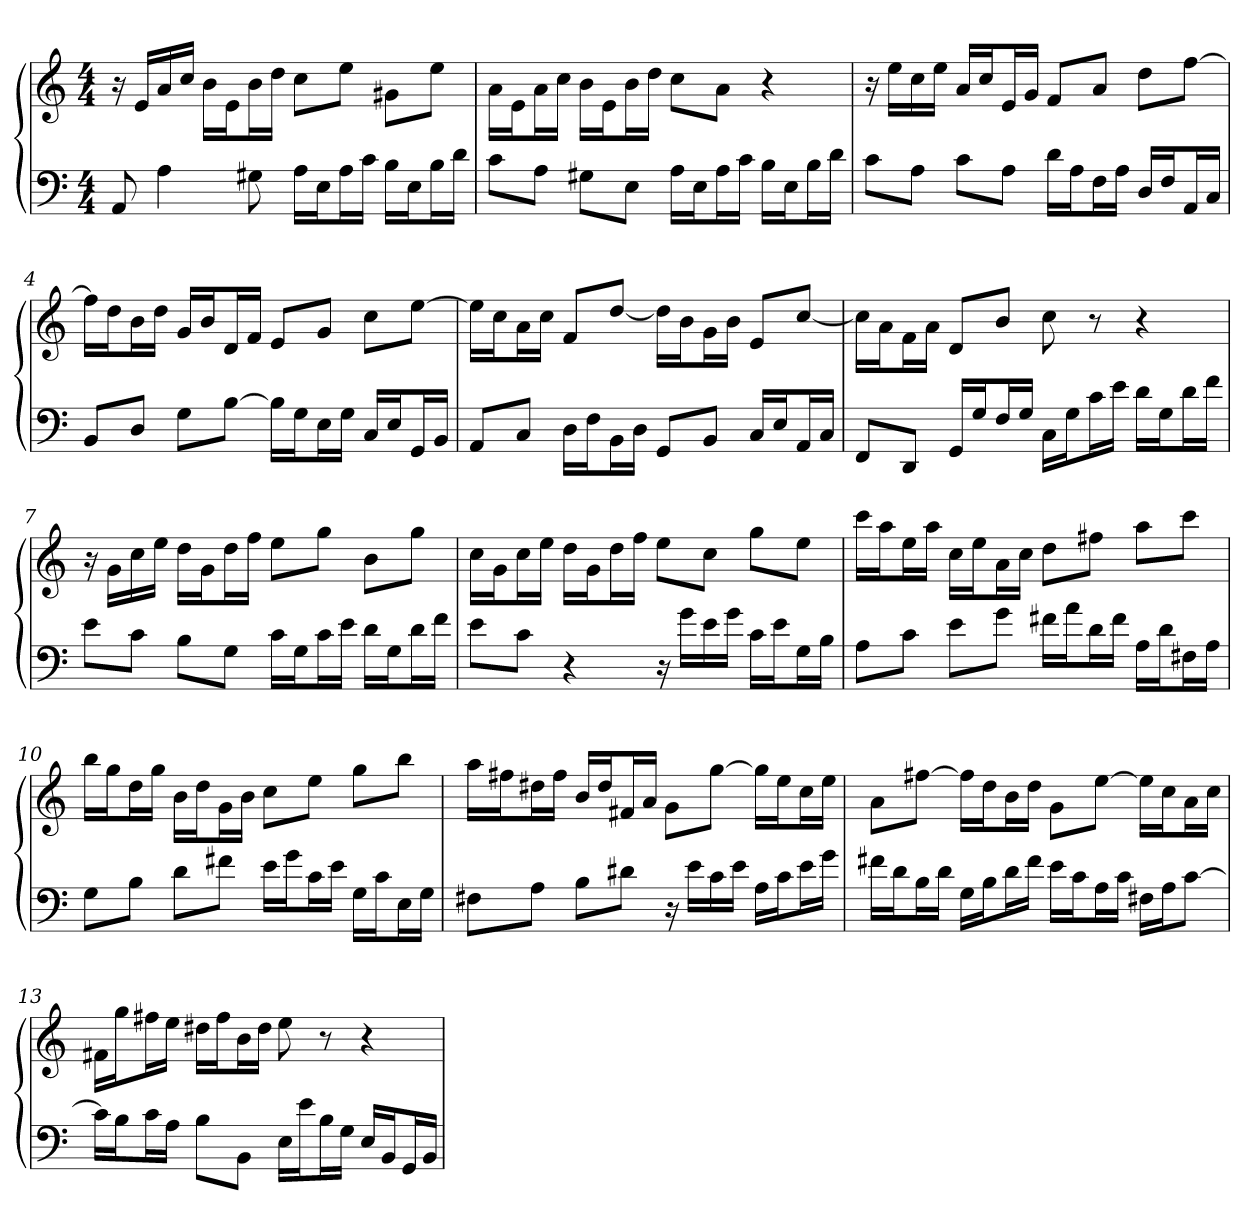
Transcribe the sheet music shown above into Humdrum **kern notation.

**kern	**kern
*part1	*part1
*staff2	*staff1
*clefF4	*clefG2
*k[]	*k[]
*a:	*a:
*M4/4	*M4/4
*MM77	*MM77
=1	=1
8AA	16r
.	16e/LL
4A	16a/
.	16cc/JJ
.	16b\LL
.	16e\J
8G#X	16b\L
.	16dd\JJ
16A\LL	8cc\L
16E\J	.
16A\L	8ee\J
16c\JJ	.
16B\LL	8g#X\L
16E\J	.
16B\L	8ee\J
16d\JJ	.
=2	=2
8c\L	16a\LL
.	16e\J
8A\J	16a\L
.	16cc\JJ
8G#X\L	16b\LL
.	16e\J
8E\J	16b\L
.	16dd\JJ
16A\LL	8cc\L
16E\J	.
16A\L	8a\J
16c\JJ	.
16B\LL	4r
16E\J	.
16B\L	.
16d\JJ	.
=3	=3
8c\L	16r
.	16ee\LL
8A\J	16cc\
.	16ee\JJ
8c\L	16a/LL
.	16cc/J
8A\J	16e/L
.	16g/JJ
16d\LL	8f/L
16A\J	.
16F\L	8a/J
16A\JJ	.
16D/LL	8dd\L
16F/J	.
16AA/L	[8ff\J
16C/JJ	.
=4	=4
8BB/L	16ff\LL]
.	16dd\J
8D/J	16b\L
.	16dd\JJ
8G\L	16g/LL
.	16b/J
[8B\J	16d/L
.	16f/JJ
16B\LL]	8e/L
16G\J	.
16E\L	8g/J
16G\JJ	.
16C/LL	8cc\L
16E/J	.
16GG/L	[8ee\J
16BB/JJ	.
=5	=5
8AA/L	16ee\LL]
.	16cc\J
8C/J	16a\L
.	16cc\JJ
16D\LL	8f/L
16F\J	.
16BB\L	[8dd/J
16D\JJ	.
8GG/L	16dd\LL]
.	16b\J
8BB/J	16g\L
.	16b\JJ
16C/LL	8e/L
16E/J	.
16AA/L	[8cc/J
16C/JJ	.
=6	=6
8FF/L	16cc\LL]
.	16a\J
8DD/J	16f\L
.	16a\JJ
16GG/LL	8d/L
16G/J	.
16F/L	8b/J
16G/JJ	.
16C\LL	8cc
16G\J	.
16c\L	8r
16e\JJ	.
16d\LL	4r
16G\J	.
16d\L	.
16f\JJ	.
=7	=7
8e\L	16r
.	16g\LL
8c\J	16cc\
.	16ee\JJ
8B\L	16dd\LL
.	16g\J
8G\J	16dd\L
.	16ff\JJ
16c\LL	8ee\L
16G\J	.
16c\L	8gg\J
16e\JJ	.
16d\LL	8b\L
16G\J	.
16d\L	8gg\J
16f\JJ	.
=8	=8
8e\L	16cc\LL
.	16g\J
8c\J	16cc\L
.	16ee\JJ
4r	16dd\LL
.	16g\J
.	16dd\L
.	16ff\JJ
16r	8ee\L
16g\LL	.
16e\	8cc\J
16g\JJ	.
16c\LL	8gg\L
16e\J	.
16G\L	8ee\J
16B\JJ	.
=9	=9
8A\L	16ccc\LL
.	16aa\J
8c\J	16ee\L
.	16aa\JJ
8e\L	16cc\LL
.	16ee\J
8g\J	16a\L
.	16cc\JJ
16f#X\LL	8dd\L
16a\J	.
16d\L	8ff#X\J
16f#\JJ	.
16A\LL	8aa\L
16d\J	.
16F#X\L	8ccc\J
16A\JJ	.
=10	=10
8G\L	16bb\LL
.	16gg\J
8B\J	16dd\L
.	16gg\JJ
8d\L	16b\LL
.	16dd\J
8f#X\J	16g\L
.	16b\JJ
16e\LL	8cc\L
16g\J	.
16c\L	8ee\J
16e\JJ	.
16G\LL	8gg\L
16c\J	.
16E\L	8bb\J
16G\JJ	.
=11	=11
8F#X\L	16aa\LL
.	16ff#X\J
8A\J	16dd#X\L
.	16ff#\JJ
8B\L	16b/LL
.	16dd#/J
8d#X\J	16f#X/L
.	16a/JJ
16r	8g\L
16e\LL	.
16c\	[8gg\J
16e\JJ	.
16A\LL	16gg\LL]
16c\J	16ee\J
16e\L	16cc\L
16g\JJ	16ee\JJ
=12	=12
16f#X\LL	8a\L
16d\J	.
16B\L	[8ff#X\J
16d\JJ	.
16G\LL	16ff#\LL]
16B\J	16dd\J
16d\L	16b\L
16f#\JJ	16dd\JJ
16e\LL	8g\L
16c\J	.
16A\L	[8ee\J
16c\JJ	.
16F#X\LL	16ee\LL]
16A\J	16cc\J
[8c\J	16a\L
.	16cc\JJ
=13	=13
16c\LL]	16f#X\LL
16B\J	16gg\J
16c\L	16ff#X\L
16A\JJ	16ee\JJ
8B\L	16dd#X\LL
.	16ff#\J
8BB\J	16b\L
.	16dd#\JJ
16E\LL	8ee
16e\J	.
16B\L	8r
16G\JJ	.
16E/LL	4r
16BB/J	.
16GG/L	.
16BB/JJ	.
=	=
*-	*-
